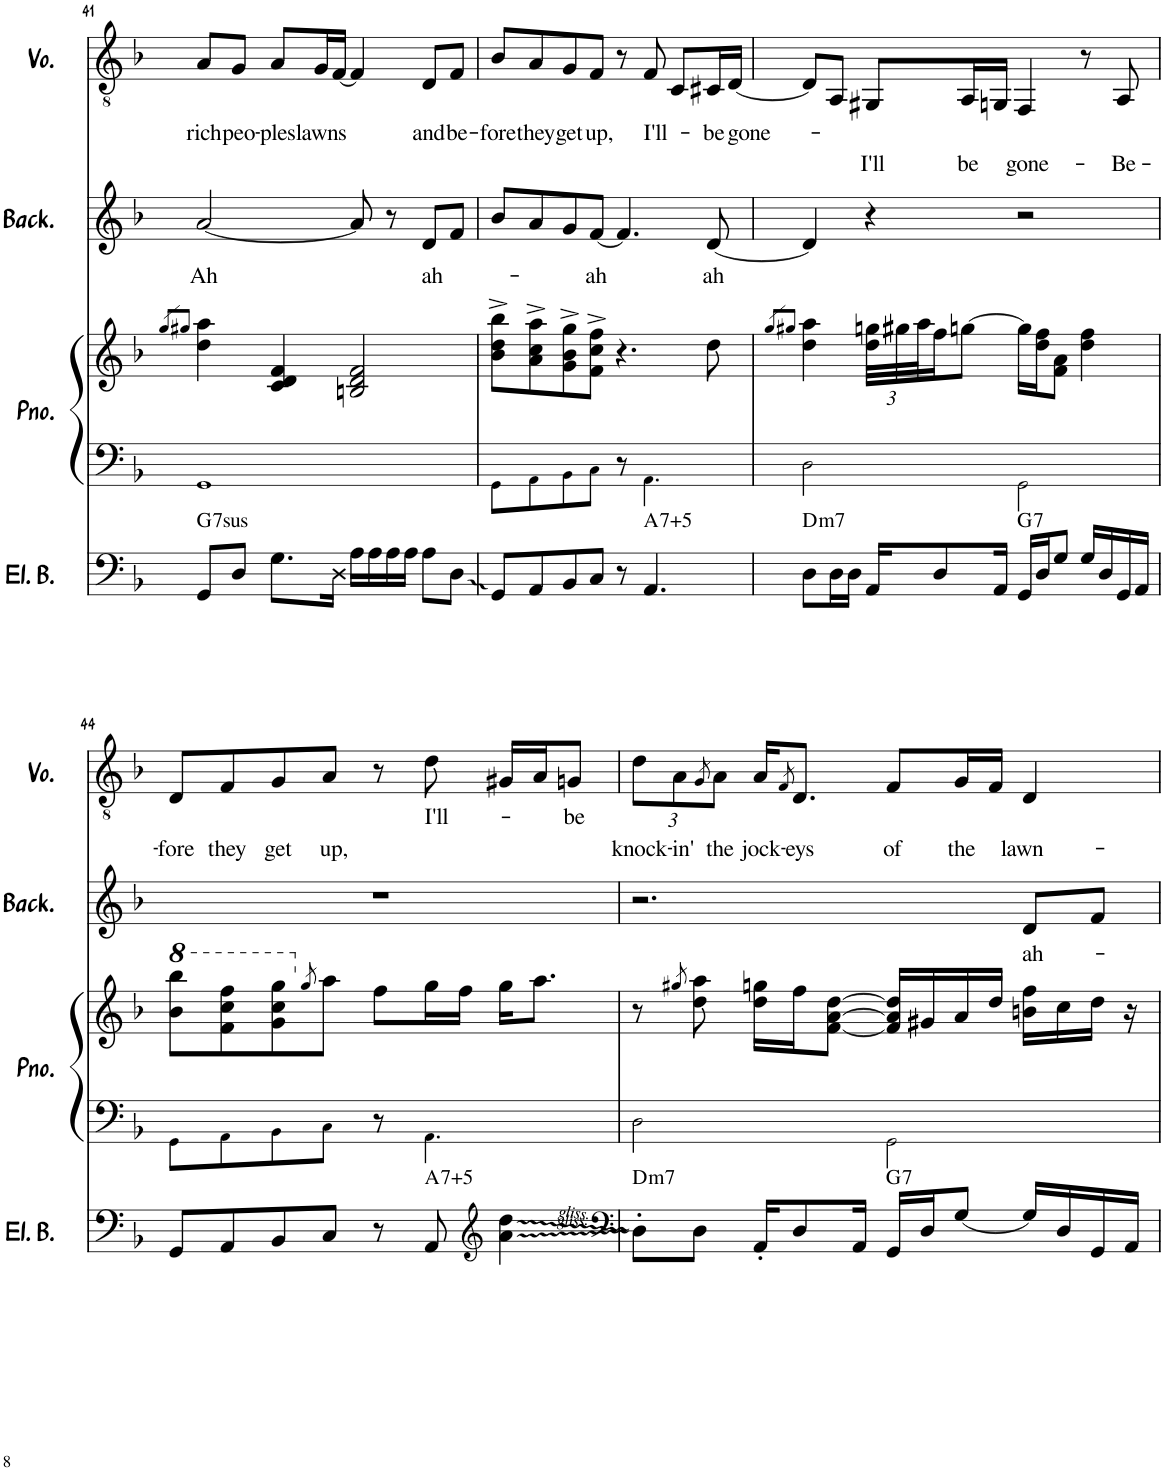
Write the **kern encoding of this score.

**kern	**harte	**kern	**kern	**kern	**text	**kern	**text
*part4	*part4	*part3	*part3	*part2	*part2	*part1	*part1
*staff5	*	*staff4	*staff3	*staff2	*staff2	*staff1	*staff1
*I"5-str. Electric Bass	*	*I"Piano	*	*I"Backup Singers	*	*I"Voice	*
*I'El. B.	*	*I'Pno.	*	*I'Back.	*	*I'Vo.	*
!!LO:PB:g=z
*clefF4	*	*clefF4	*clefG2	*clefG2	*	*clefGv2	*
*Trd7c12	*	*	*	*	*	*	*
*k[b-]	*	*k[b-]	*k[b-]	*k[b-]	*	*k[b-]	*
*M4/4	*	*M4/4	*M4/4	*M4/4	*	*M4/4	*
=41	=41	=41	=41	=41	=41	=41	=41
.	.	.	8qgg/L	.	.	.	.
.	.	.	8qgg#X/J	.	.	.	.
!	!LO:H:kt=7sus	!	!	!	!LO:LY:b	!	!LO:LY:b
8GG/L	G:sus4(7)	1GG!	4dd\ 4aa\	[2a/	Ah	8A/L	rich
!	!	!	!	!	!	!	!LO:LY:b
8D/J	.	.	.	.	.	8G/J	peo-
!	!	!	!	!	!	!	!LO:LY:b
8.G\L	.	.	4c/ 4d/ 4f/	.	.	8A/L	-ples
!	!	!	!	!	!	!	!LO:LY:b
.	.	.	.	.	.	16G/L	lawns
16D\Jk	.	.	.	.	.	[16F/JJ	.
16A\LL	.	.	2Bn/ 2d/ 2f/	8a/]	.	4F/]	.
16A\	.	.	.	.	.	.	.
16A\	.	.	.	8r	.	.	.
16A\JJ	.	.	.	.	.	.	.
!	!	!	!	!	!LO:LY:b	!	!LO:LY:b
8A\L	.	.	.	8d/L	ah-	8D/L	and
!	!	!	!	!	!	!	!LO:LY:b
8D\J	.	.	.	8f/J	.	8F/J	be-
=42	=42	=42	=42	=42	=42	=42	=42
!	!	!	!	!	!	!	!LO:LY:b
8GG/L	.	8GG!\L	8b-\^ 8dd\^ 8bb-\^L	8b-/L	.	8B-/L	-fore
!	!	!	!	!	!	!	!LO:LY:b
8AA/	.	8AA!\	8a\^ 8cc\^ 8aa\^	8a/	.	8A/	they
!	!	!	!	!	!	!	!LO:LY:b
8BB-/	.	8BB-!\	8g\^ 8b-\^ 8gg\^	8g/	.	8G/	get
!	!	!	!	!	!LO:LY:b	!	!LO:LY:b
8C/J	.	8C!\J	8f\^ 8cc\^ 8ff\^J	[8f/J	-ah	8F/J	up,
8r	.	8r	4.r	4.f/]	.	8r	.
!	!LO:H:kt=7	!	!	!	!	!	!LO:LY:b
4.AA/	A:(3,#5,b7)	4.AA!\	.	.	.	8F/	I'll-
.	.	.	.	.	.	8C/L	.
!	!	!	!	!	!LO:LY:b	!	!LO:LY:b
.	.	.	8dd\	[8d/	ah	16C#X/L	-be
!	!	!	!	!	!	!	!LO:LY:b
.	.	.	.	.	.	[16D/JJ	gone-
=43	=43	=43	=43	=43	=43	=43	=43
.	.	.	8qgg/L	.	.	.	.
.	.	.	8qgg#X/J	.	.	.	.
!	!LO:H:kt=m7	!	!	!	!	!	!
8D\L	D:min7	2D!\	4dd\ 4aa\	4d/]	.	8D/L]	.
16D\L	.	.	.	.	.	8AA/J	.
16D\JJ	.	.	.	.	.	.	.
*	*	*	*Xbrackettup	*	*	*	*
!	!	!	!	!	!	!	!LO:LY:b
16AA/KL	.	.	48dd\ 48ggn\LLL	4r	.	8GG#X/L	-I'll
.	.	.	48gg#X\	.	.	.	.
.	.	.	48aa\J	.	.	.	.
8D/	.	.	16ff\J	.	.	.	.
!	!	!	!	!	!	!	!LO:LY:b
.	.	.	[8ggn\J	.	.	16AA/L	be
!	!	!	!	!	!	!	!LO:LY:b
16AA/Jk	.	.	.	.	.	16GGn/JJ	gone-
!	!LO:H:kt=7	!	!	!	!	!	!
16GG/LL	G:7	2GG!\	16gg\LL]	2r	.	4FF/	.
16D/J	.	.	16dd\ 16ff\J	.	.	.	.
8G/J	.	.	8f\ 8a\J	.	.	.	.
16G/LL	.	.	4dd\ 4ff\	.	.	8r	.
16D/	.	.	.	.	.	.	.
!	!	!	!	!	!	!	!LO:LY:b
16GG/	.	.	.	.	.	8AA/	-Be-
16AA/JJ	.	.	.	.	.	.	.
!!LO:LB:g=z
=44	=44	=44	=44	=44	=44	=44	=44
*	*	*	*8va	*	*	*	*
!	!	!	!	!	!	!	!LO:LY:b
8GG/L	.	8GG!\L	8bb-\ 8bbb-\L	1r	.	8D/L	-fore
!	!	!	!	!	!	!	!LO:LY:b
8AA/	.	8AA!\	8ff\ 8ccc\ 8fff\	.	.	8F/	they
!	!	!	!	!	!	!	!LO:LY:b
8BB-/	.	8BB-!\	8gg\ 8ccc\ 8ggg\	.	.	8G/	get
*	*	*	*X8va	*	*	*	*
.	.	.	8qgg/	.	.	.	.
!	!	!	!	!	!	!	!LO:LY:b
8C/J	.	8C!\J	8aa\J	.	.	8A/J	up,
8r	.	8r	8ff\L	.	.	8r	.
!	!LO:H:kt=7	!	!	!	!	!	!LO:LY:b
8AA/	A:(3,#5,b7)	4.AA!\	16gg\L	.	.	8d\	I'll-
.	.	.	16ff\JJ	.	.	.	.
*clefG2	*	*	*	*	*	*	*
4a\ 4dd\	.	.	16gg\KL	.	.	16G#X/LL	.
.	.	.	8.aa\J	.	.	16A/J	.
!	!	!	!	!	!	!	!LO:LY:b
.	.	.	.	.	.	8Gn/J	-be
=45	=45	=45	=45	=45	=45	=45	=45
*clefF4	*	*	*	*	*	*	*
*	*	*	*	*	*	*Xbrackettup	*
!	!LO:H:kt=m7	!	!	!	!	!	!LO:LY:b
8D'\L	D:min7	2D!\	8r	2.r	.	12d\L	knock-
!	!	!	!	!	!	!	!LO:LY:b
.	.	.	.	.	.	12A\	-in'
.	.	.	8qgg#X/	.	.	.	.
8D\J	.	.	8dd\ 8aa\	.	.	.	.
.	.	.	.	.	.	8qG/	.
!	!	!	!	!	!	!	!LO:LY:b
.	.	.	.	.	.	12A\J	the
!	!	!	!	!	!	!	!LO:LY:b
16AA'/KL	.	.	16dd\ 16ggn\LL	.	.	16A/KL	jock-
.	.	.	.	.	.	8qF/	.
!	!	!	!	!	!	!	!LO:LY:b
8D/	.	.	16ff\J	.	.	8.D/J	-eys
.	.	.	[8f\ [8a\ [8dd\J	.	.	.	.
16AA/Jk	.	.	.	.	.	.	.
!	!LO:H:kt=7	!	!	!	!	!	!LO:LY:b
16GG/LL	G:7	2GG!\	16f/] 16a/] 16dd/]LL	.	.	8F/L	of
16D/J	.	.	16g#X/	.	.	.	.
!	!	!	!	!	!	!	!LO:LY:b
[8G/J	.	.	16a/	.	.	16G/L	the
!	!	!	!	!	!	!	!LO:LY:b
.	.	.	16dd/JJ	.	.	16F/JJ	lawn-
!	!	!	!	!	!LO:LY:b	!	!
16G/LL]	.	.	16bn\ 16ff\LL	8d/L	ah-	4D/	.
16D/	.	.	16cc\	.	.	.	.
16GG/	.	.	16dd\JJ	8f/J	.	.	.
16AA/JJ	.	.	16r	.	.	.	.
=	=	=	=	=	=	=	=
*-	*-	*-	*-	*-	*-	*-	*-
